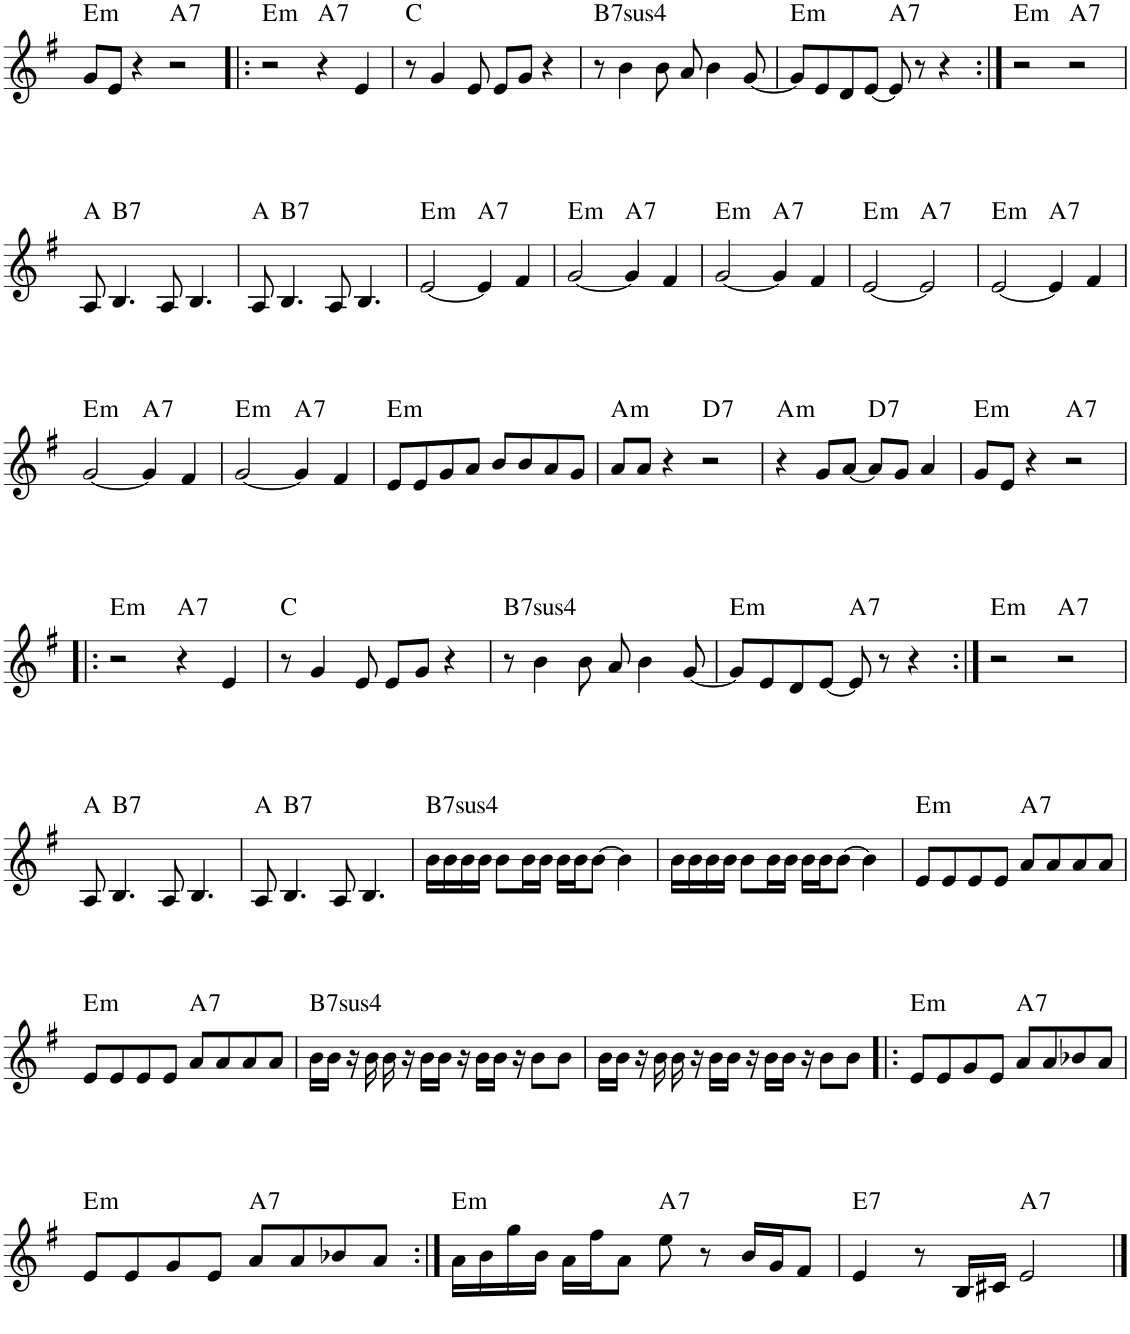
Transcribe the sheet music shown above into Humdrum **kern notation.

**kern	**harte
*part1	*part1
*staff1	*
*I"Piano	*
*I'Pno.	*
!!LO:PB:g=z
*clefG2	*
*k[f#]	*
*M4/4	*
=45	=45
!	!LO:H:kt=m
8g/L	E:min
8e/J	.
4r	.
!	!LO:H:kt=7
2r	A:7
=46!|:	=46!|:
!	!LO:H:kt=m
2r	E:min
!	!LO:H:kt=7
4r	A:7
4e/	.
=47	=47
8r	C:maj
4g/	.
8e/	.
8e/L	.
8g/J	.
4r	.
=48	=48
!	!LO:H:kt=74
8r	B:sus4(7)
4b\	.
8b\	.
8a/	.
4b\	.
[8g/	.
=49	=49
!	!LO:H:kt=m
8g/L]	E:min
8e/	.
8d/	.
[8e/J	.
!	!LO:H:kt=7
8e/]	A:7
8r	.
4r	.
=50:|!	=50:|!
!	!LO:H:kt=m
2r	E:min
!	!LO:H:kt=7
2r	A:7
!!LO:LB:g=z
=51	=51
8A/	A:maj
!	!LO:H:kt=7
4.B/	B:7
8A/	.
4.B/	.
=52	=52
8A/	A:maj
!	!LO:H:kt=7
4.B/	B:7
8A/	.
4.B/	.
=53	=53
!	!LO:H:kt=m
[2e/	E:min
!	!LO:H:kt=7
4e/]	A:7
4f#/	.
=54	=54
!	!LO:H:kt=m
[2g/	E:min
!	!LO:H:kt=7
4g/]	A:7
4f#/	.
=55	=55
!	!LO:H:kt=m
[2g/	E:min
!	!LO:H:kt=7
4g/]	A:7
4f#/	.
=56	=56
!	!LO:H:kt=m
[2e/	E:min
!	!LO:H:kt=7
2e/]	A:7
=57	=57
!	!LO:H:kt=m
[2e/	E:min
!	!LO:H:kt=7
4e/]	A:7
4f#/	.
!!LO:LB:g=z
=58	=58
!	!LO:H:kt=m
[2g/	E:min
!	!LO:H:kt=7
4g/]	A:7
4f#/	.
=59	=59
!	!LO:H:kt=m
[2g/	E:min
!	!LO:H:kt=7
4g/]	A:7
4f#/	.
=60	=60
!	!LO:H:kt=m
8e/L	E:min
8e/	.
8g/	.
8a/J	.
8b/L	.
8b/	.
8a/	.
8g/J	.
=61	=61
!	!LO:H:kt=m
8a/L	A:min
8a/J	.
4r	.
!	!LO:H:kt=7
2r	D:7
=62	=62
!	!LO:H:kt=m
4r	A:min
8g/L	.
[8a/J	.
!	!LO:H:kt=7
8a/L]	D:7
8g/J	.
4a/	.
=63	=63
!	!LO:H:kt=m
8g/L	E:min
8e/J	.
4r	.
!	!LO:H:kt=7
2r	A:7
!!LO:LB:g=z
=64!|:	=64!|:
!	!LO:H:kt=m
2r	E:min
!	!LO:H:kt=7
4r	A:7
4e/	.
=65	=65
8r	C:maj
4g/	.
8e/	.
8e/L	.
8g/J	.
4r	.
=66	=66
!	!LO:H:kt=74
8r	B:sus4(7)
4b\	.
8b\	.
8a/	.
4b\	.
[8g/	.
=67	=67
!	!LO:H:kt=m
8g/L]	E:min
8e/	.
8d/	.
[8e/J	.
!	!LO:H:kt=7
8e/]	A:7
8r	.
4r	.
=68:|!	=68:|!
!	!LO:H:kt=m
2r	E:min
!	!LO:H:kt=7
2r	A:7
!!LO:LB:g=z
=69	=69
8A/	A:maj
!	!LO:H:kt=7
4.B/	B:7
8A/	.
4.B/	.
=70	=70
8A/	A:maj
!	!LO:H:kt=7
4.B/	B:7
8A/	.
4.B/	.
=71	=71
!	!LO:H:kt=74
16b\LL	B:sus4(7)
16b\	.
16b\	.
16b\JJ	.
8b\L	.
16b\L	.
16b\JJ	.
16b\LL	.
16b\J	.
[8b\J	.
4b\]	.
=72	=72
16b\LL	.
16b\	.
16b\	.
16b\JJ	.
8b\L	.
16b\L	.
16b\JJ	.
16b\LL	.
16b\J	.
[8b\J	.
4b\]	.
=73	=73
!	!LO:H:kt=m
8e/L	E:min
8e/	.
8e/	.
8e/J	.
!	!LO:H:kt=7
8a/L	A:7
8a/	.
8a/	.
8a/J	.
!!LO:LB:g=z
=74	=74
!	!LO:H:kt=m
8e/L	E:min
8e/	.
8e/	.
8e/J	.
!	!LO:H:kt=7
8a/L	A:7
8a/	.
8a/	.
8a/J	.
=75	=75
!	!LO:H:kt=74
16b\LL	B:sus4(7)
16b\JJ	.
16r	.
16b\	.
16b\	.
16r	.
16b\LL	.
16b\JJ	.
16r	.
16b\LL	.
16b\JJ	.
16r	.
8b\L	.
8b\J	.
=76	=76
16b\LL	.
16b\JJ	.
16r	.
16b\	.
16b\	.
16r	.
16b\LL	.
16b\JJ	.
16r	.
16b\LL	.
16b\JJ	.
16r	.
8b\L	.
8b\J	.
=77!|:	=77!|:
!	!LO:H:kt=m
8e/L	E:min
8e/	.
8g/	.
8e/J	.
!	!LO:H:kt=7
8a/L	A:7
8a/	.
8b-X/	.
8a/J	.
!!LO:LB:g=z
=78	=78
!	!LO:H:kt=m
8e/L	E:min
8e/	.
8g/	.
8e/J	.
!	!LO:H:kt=7
8a/L	A:7
8a/	.
8b-X/	.
8a/J	.
=79:|!	=79:|!
!	!LO:H:kt=m
16a\LL	E:min
16b\	.
16gg\	.
16b\JJ	.
16a\LL	.
16ff#\J	.
8a\J	.
!	!LO:H:kt=7
8ee\	A:7
8r	.
16b/LL	.
16g/J	.
8f#/J	.
=80	=80
!	!LO:H:kt=7
4e/	E:7
8r	.
16B/LL	.
16c#X/JJ	.
!	!LO:H:kt=7
2e/	A:7
==	==
*-	*-
